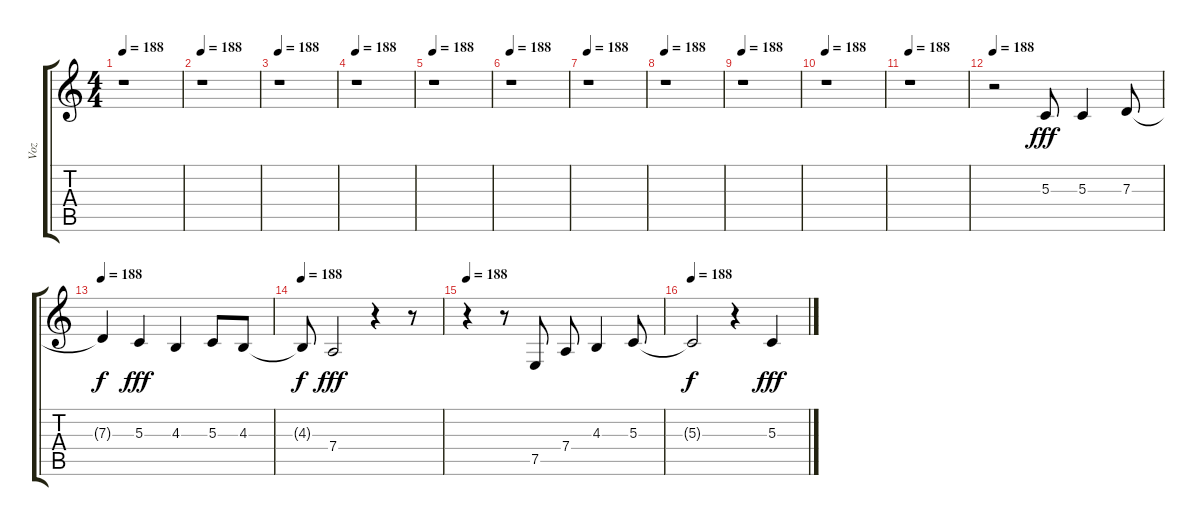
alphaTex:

\track ("Voz" "Voz") {instrument lead1square}
\staff {score tabs}
\tuning (E4 B3 G3 D3 A2 E2) {hide}
\ts (4 4)
\tempo 188
\clef g2
\ks c
r.1{dy ff} |
\tempo 188
r.1 |
\tempo 188
r.1 |
\tempo 188
r.1 |
\tempo 188
r.1 |
\tempo 188
r.1 |
\tempo 188
r.1 |
\tempo 188
r.1 |
\tempo 188
r.1 |
\tempo 188
r.1 |
\tempo 188
r.1 |
\tempo 188
r.2 5.3.8{dy fff} 5.3.4 7.3.8 |
\tempo 188
7.3{t}.4{dy f} 5.3.4{dy fff} 4.3.4 5.3.8 4.3.8 |
\tempo 188
4.3{t}.8{dy f} 7.4.2{dy fff} r.4 r.8 |
\tempo 188
r.4 r.8 7.5.8 7.4.8 4.3.4 5.3.8 |
\tempo 188
5.3{t}.2{dy f} r.4 5.3.4{dy fff}
